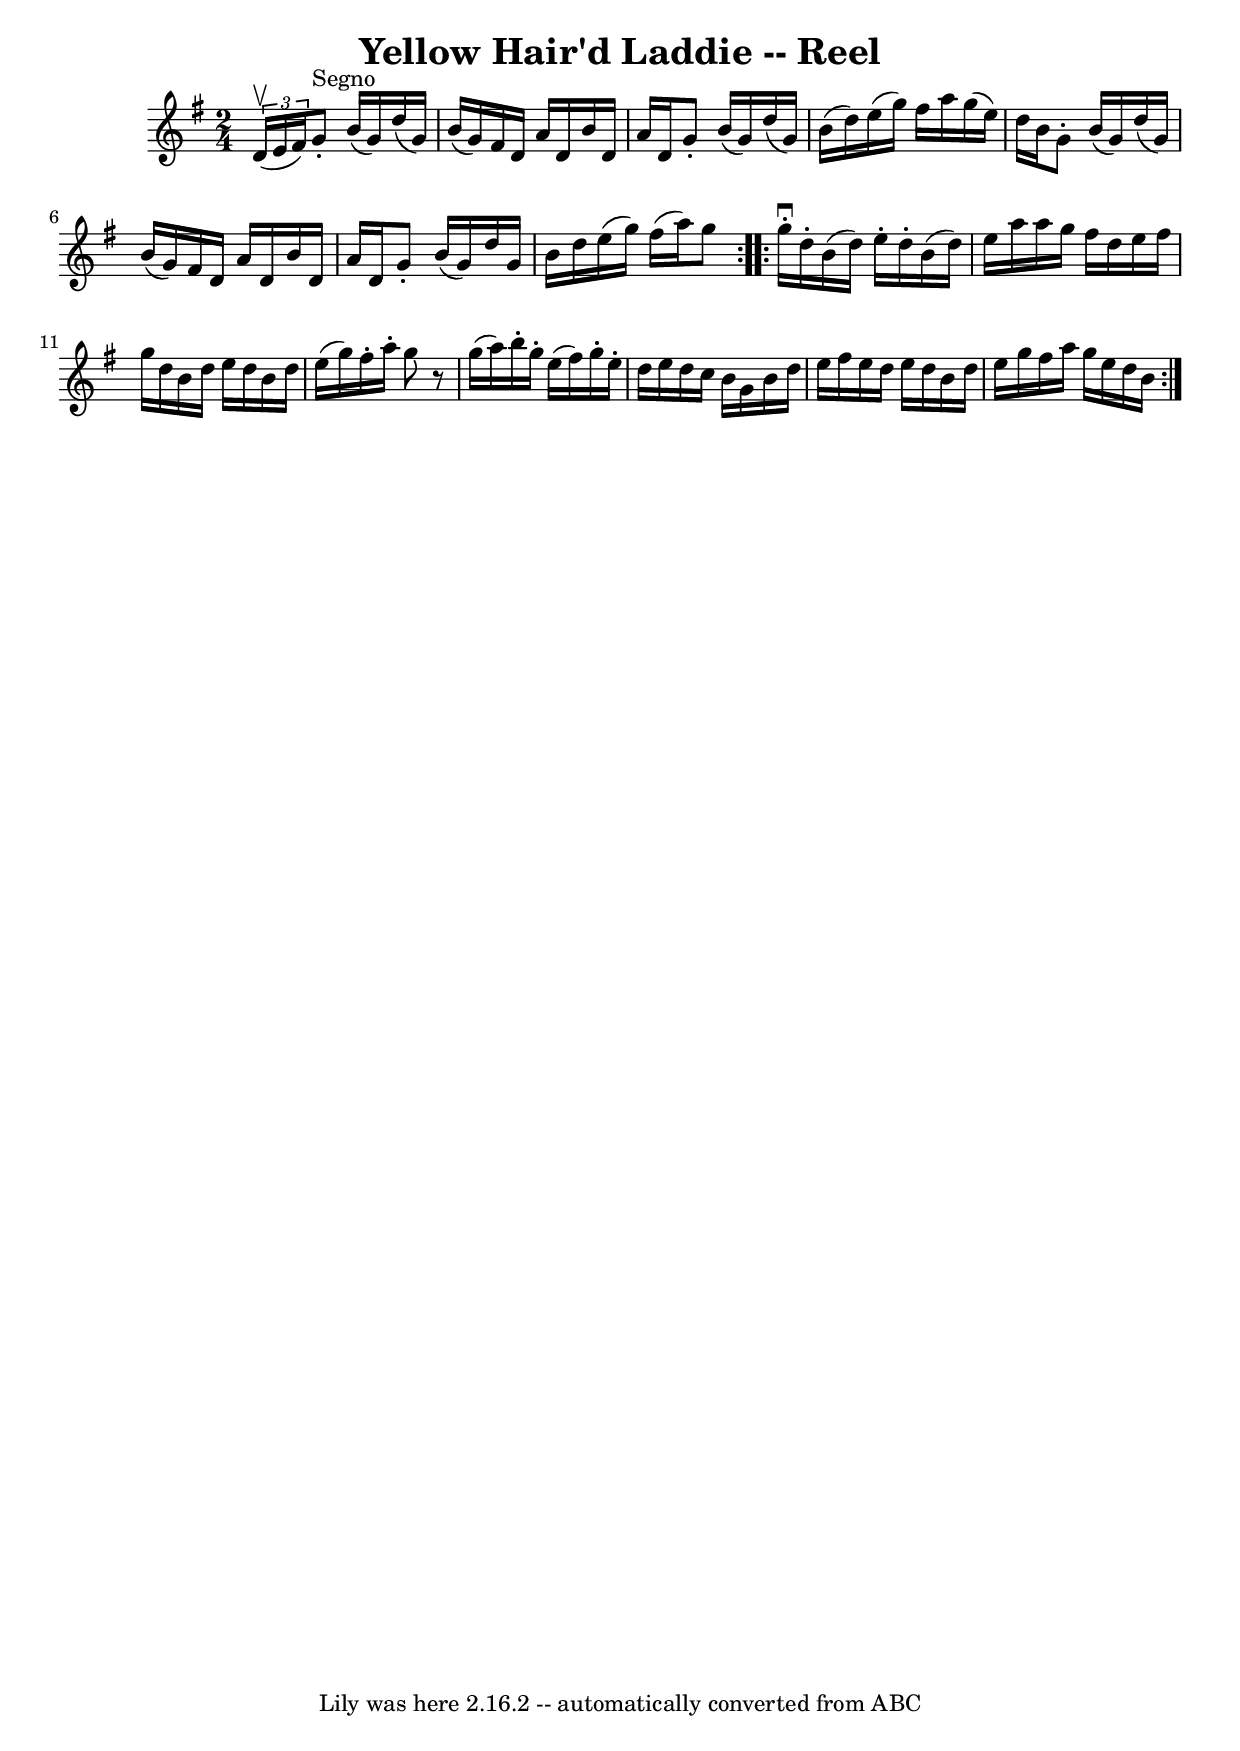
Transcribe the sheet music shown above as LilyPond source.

\version "2.16.2"
\include "Mammoth.ily"
\header {
  %% book = "Ryan's Mammoth Collection"
  crossRefNumber = "1"
  footnotes = "\\\\277\\\\AKA Five Mile Chase"
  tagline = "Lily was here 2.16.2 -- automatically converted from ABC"
  title = "Yellow Hair'd Laddie -- Reel"

}
voicedefault =  {



  \repeat volta 2 {

    \time 2/4 
    \key g \major
    \times 2/3 { d'16^\upbow(e'16 fis'16) 
	       }   
    |
    g'8^"Segno"-. b'16 (g'16) d''16 (g'16) b'16 (
    g'16)   |
    fis'16 d'16 a'16 d'16 b'16 d'16 a'16    
    d'16    |
    g'8 -. b'16 (g'16) d''16 (g'16) b'16 (
    d''16)   |
    e''16 (g''16) fis''16 a''16 g''16 (
    e''16) d''16 b'16    |
    g'8 -. b'16 (g'16) d''16 (
    g'16) b'16 (g'16)   |
    fis'16 d'16 a'16 d'16    
    b'16 d'16 a'16 d'16    |
    g'8 -. b'16 (g'16) d''16   
    g'16 b'16 d''16    |
    e''16 (g''16) fis''16 (a''16  
    -) g''8  
  }     
  \repeat volta 2 {
    g''16^\downbow-. d''16 -. b'16 (
    d''16) e''16 -. d''16 -. b'16 (d''16)   |
    e''16    
    a''16 a''16 g''16 fis''16 d''16 e''16 fis''16    |
    
    g''16 d''16 b'16 d''16 e''16 d''16 b'16 d''16    |
    
    e''16 (g''16) fis''16 -. a''16 -. g''8    r8   |
    g''16 
    (a''16) b''16 -. g''16 -. e''16 (fis''16) g''16 -. e''16 
    -.   |
    d''16 e''16 d''16 c''16 b'16 g'16 b'16    
    d''16    |
    e''16 fis''16 e''16 d''16 e''16 d''16    
    b'16 d''16    |
    e''16 g''16 fis''16 a''16 g''16    
    e''16 d''16 b'16      
  }   

}

\score{
  <<

    \context Staff="default"
    {
      \voicedefault 
      
    }

  >>
  \layout {
    
  }
  \midi {
  }

}
